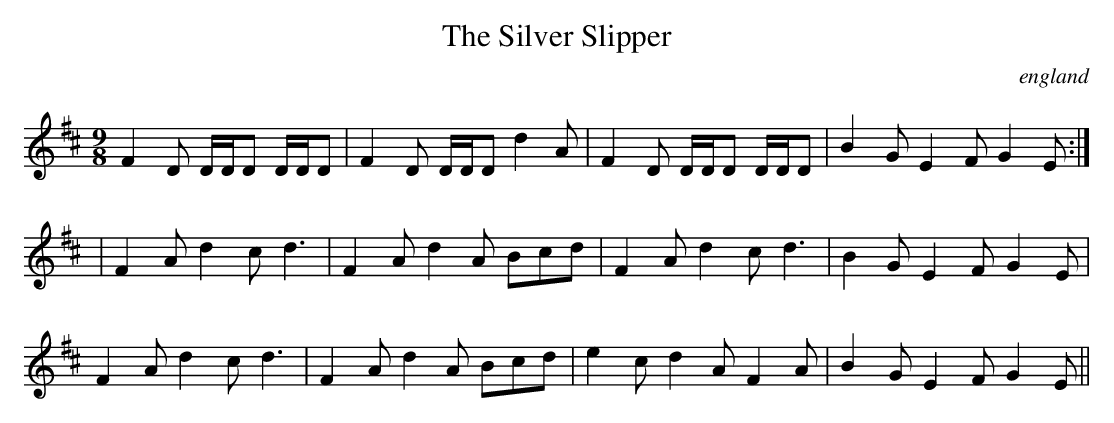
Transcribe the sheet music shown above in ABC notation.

X:1
T:Silver Slipper, The
O:england
M:9/8
L:1/8
K:D
F2D D/2D/2D D/2D/2D|F2D D/2D/2D d2A|F2D D/2D/2D D/2D/2D|B2G E2F G2E:|
|F2A d2c d3|F2A d2A Bcd|F2A d2c d3|B2G E2F G2E|
F2A d2c d3|F2A d2A Bcd|e2c d2A F2A|B2G E2F G2E||
